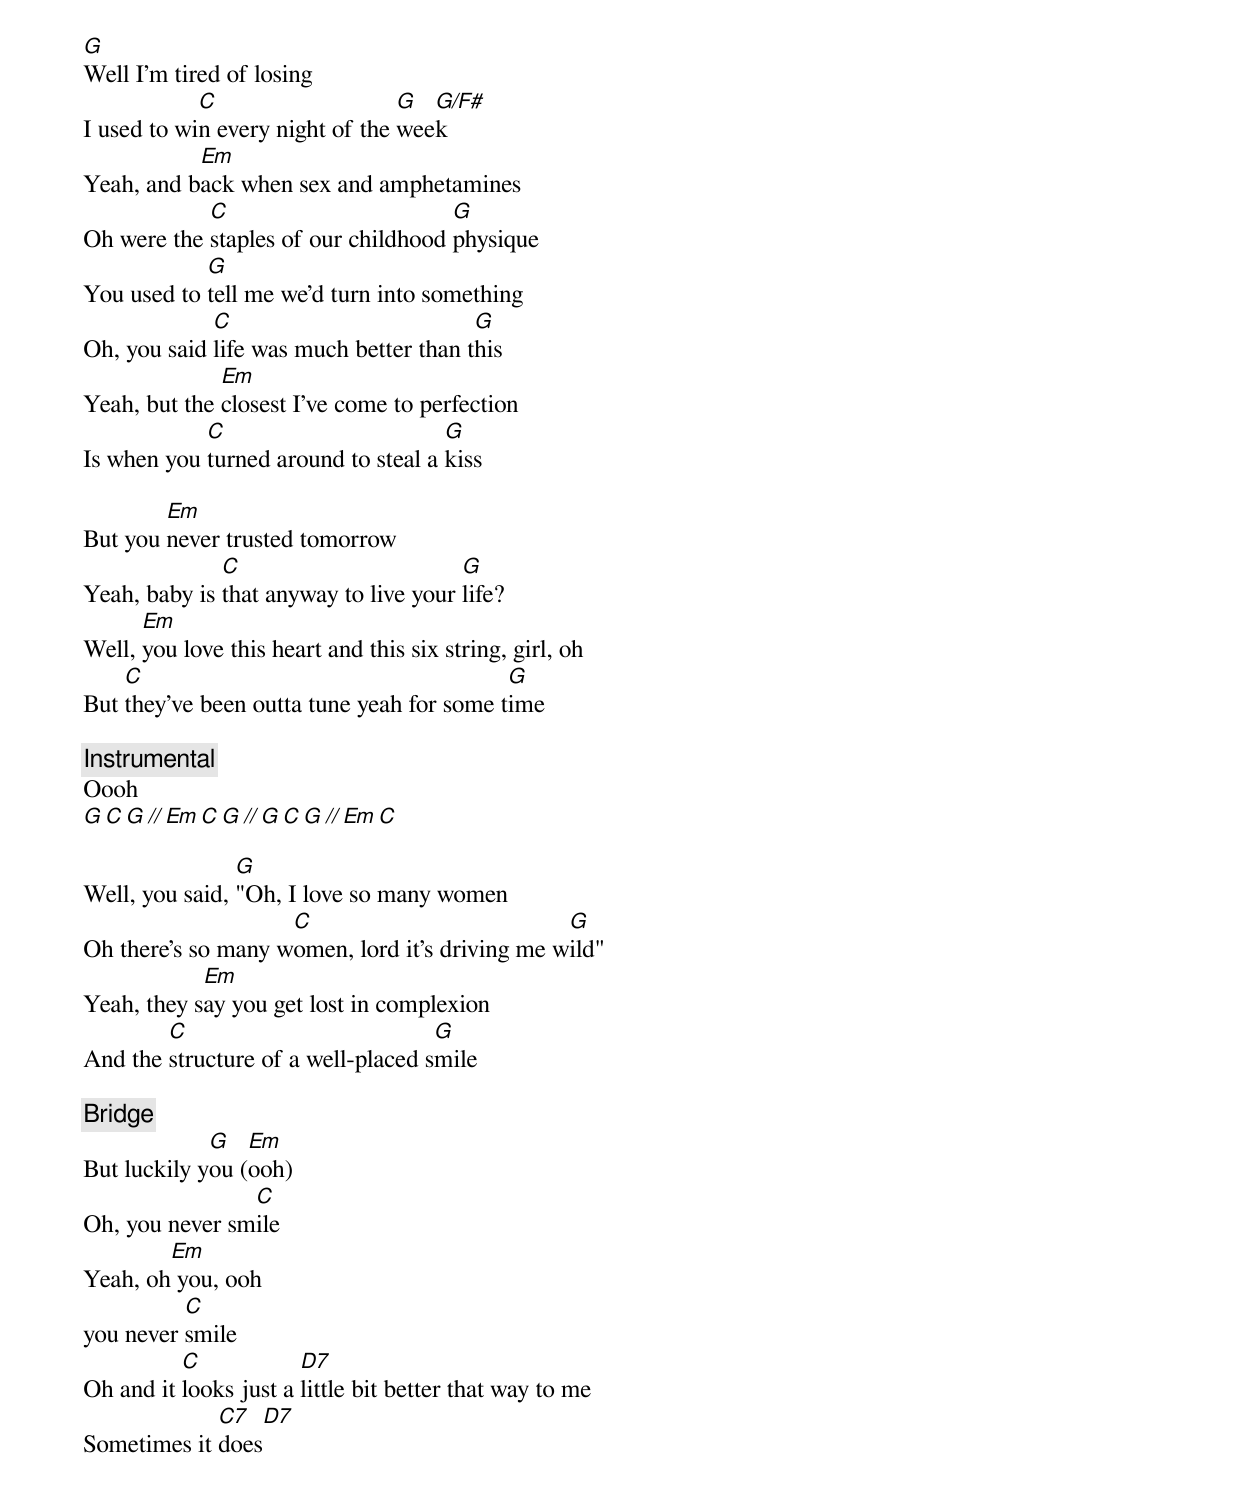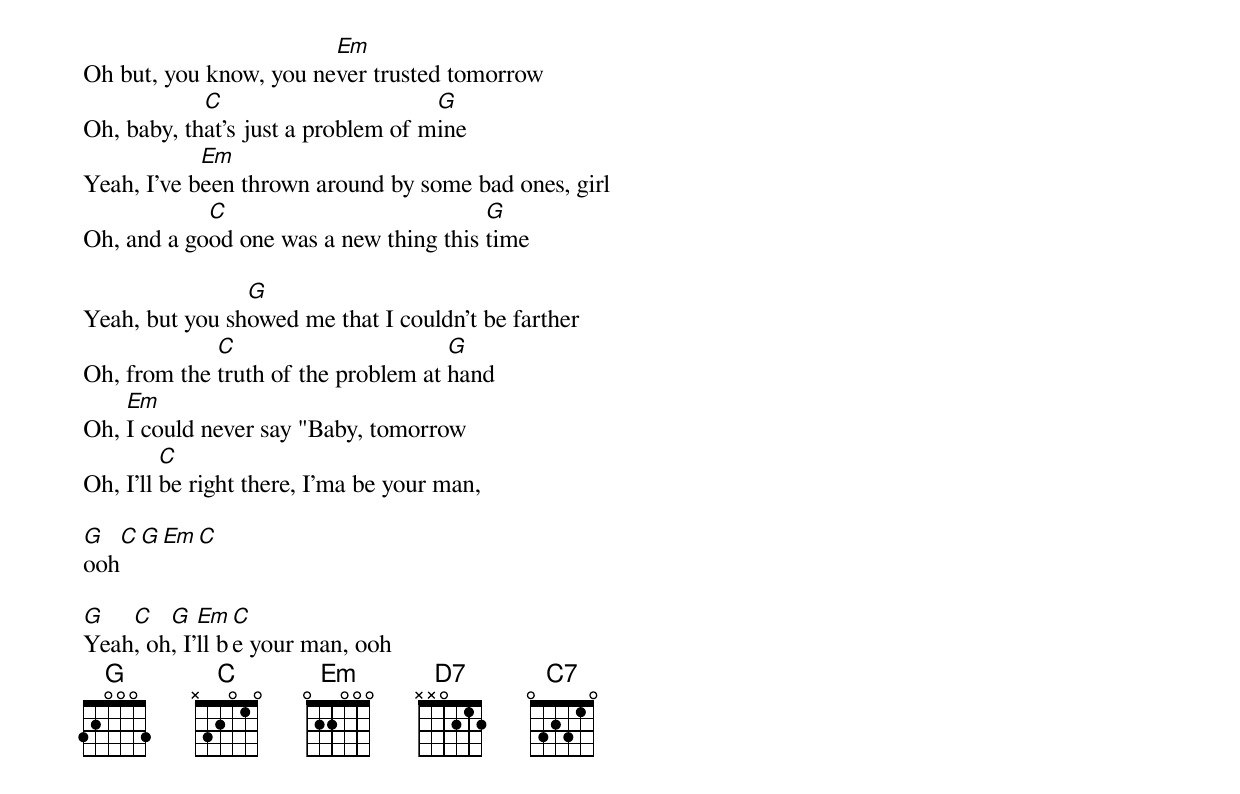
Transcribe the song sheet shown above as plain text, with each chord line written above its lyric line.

{{< youtube mxYCpYG73BI >}}

G
Well I'm tired of losing
            C                    G  G/F#
I used to win every night of the week
           Em
Yeah, and back when sex and amphetamines
            C                        G
Oh were the staples of our childhood physique
            G
You used to tell me we'd turn into something
             C                          G
Oh, you said life was much better than this
              Em
Yeah, but the closest I've come to perfection
            C                        G
Is when you turned around to steal a kiss

        Em
But you never trusted tomorrow
              C                        G
Yeah, baby is that anyway to live your life?
      Em
Well, you love this heart and this six string, girl, oh
    C                                      G
But they've been outta tune yeah for some time

[Instrumental]
Oooh
G C G // Em C G // G C G // Em C

                G
Well, you said, "Oh, I love so many women
                    C                           G
Oh there's so many women, lord it's driving me wild"
            Em
Yeah, they say you get lost in complexion
        C                           G
And the structure of a well-placed smile

[Bridge]
             G   Em
But luckily you (ooh)
                C
Oh, you never smile
        Em
Yeah, oh you, ooh
          C
you never smile
          C            D7
Oh and it looks just a little bit better that way to me
             C7     D7
Sometimes it does

                        Em
Oh but, you know, you never trusted tomorrow
            C                       G
Oh, baby, that's just a problem of mine
            Em
Yeah, I've been thrown around by some bad ones, girl
            C                           G
Oh, and a good one was a new thing this time

                G
Yeah, but you showed me that I couldn't be farther
             C                       G
Oh, from the truth of the problem at hand
    Em
Oh, I could never say "Baby, tomorrow
         C
Oh, I'll be right there, I'ma be your man,

G   C   G   Em  C
ooh

G   C   G   Em  C
Yeah, oh, I'll be your man, ooh
